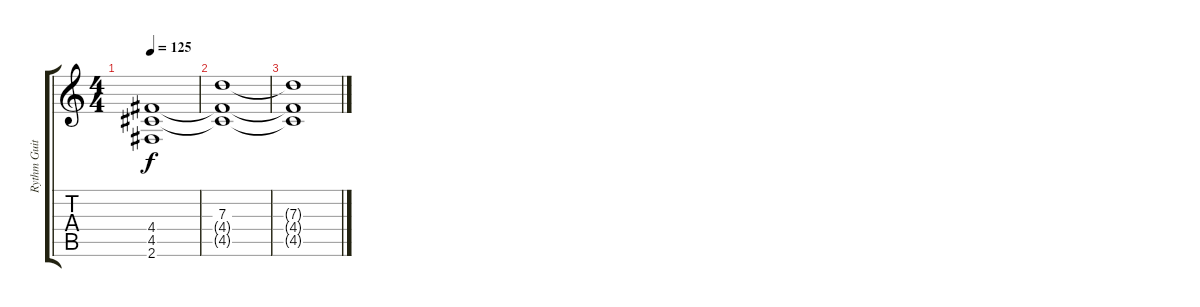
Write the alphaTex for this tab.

\track ("Rythm Guitar #1" "Rythm Guit") {instrument overdrivenguitar}
\staff {score tabs}
\tuning (E4 B3 G3 D3 A2 E2) {hide}
\ts (4 4)
\tempo 125
\clef g2
\ks c
(4.4 4.5 2.6).1{dy f} |
(7.3{t} 4.4{t} 4.5{t}).1 |
(7.3{t} 4.4{t} 4.5{t}).1
